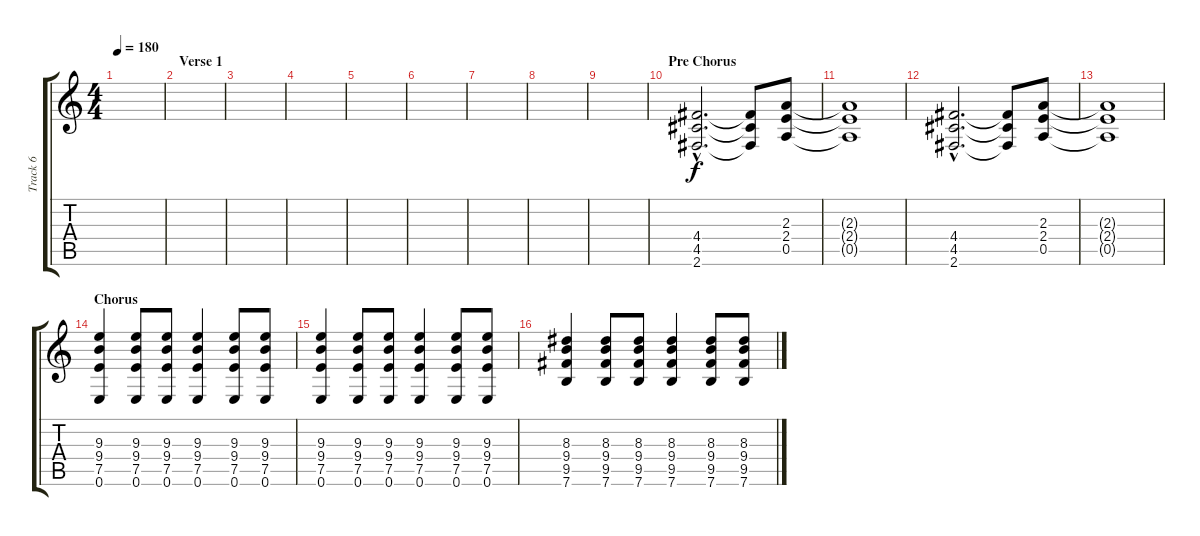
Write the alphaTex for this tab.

\track ("Track 6" "Track 6") {instrument overdrivenguitar}
\staff {score tabs}
\tuning (E4 B3 G3 D3 A2 E2) {hide}
\ts (4 4)
\tempo 180
\clef g2
\ks c
|
\section ("" "Verse 1")
|
|
|
|
|
|
|
|
\section ("" "Pre Chorus")
(4.4{hac} 4.5{hac} 2.6{hac}).2{d} (4.4{t} 4.5{t} 2.6{t}).8 (2.3 2.4 0.5).8 |
(2.3{t} 2.4{t} 0.5{t}).1 |
(4.4{hac} 4.5{hac} 2.6{hac}).2{d} (4.4{t} 4.5{t} 2.6{t}).8 (2.3 2.4 0.5).8 |
(2.3{t} 2.4{t} 0.5{t}).1 |
\section ("" "Chorus")
(9.3 9.4 7.5 0.6).4 (9.3 9.4 7.5 0.6).8 (9.3 9.4 7.5 0.6).8 (9.3 9.4 7.5 0.6).4 (9.3 9.4 7.5 0.6).8 (9.3 9.4 7.5 0.6).8 |
(9.3 9.4 7.5 0.6).4 (9.3 9.4 7.5 0.6).8 (9.3 9.4 7.5 0.6).8 (9.3 9.4 7.5 0.6).4 (9.3 9.4 7.5 0.6).8 (9.3 9.4 7.5 0.6).8 |
(8.3 9.4 9.5 7.6).4 (8.3 9.4 9.5 7.6).8 (8.3 9.4 9.5 7.6).8 (8.3 9.4 9.5 7.6).4 (8.3 9.4 9.5 7.6).8 (8.3 9.4 9.5 7.6).8
